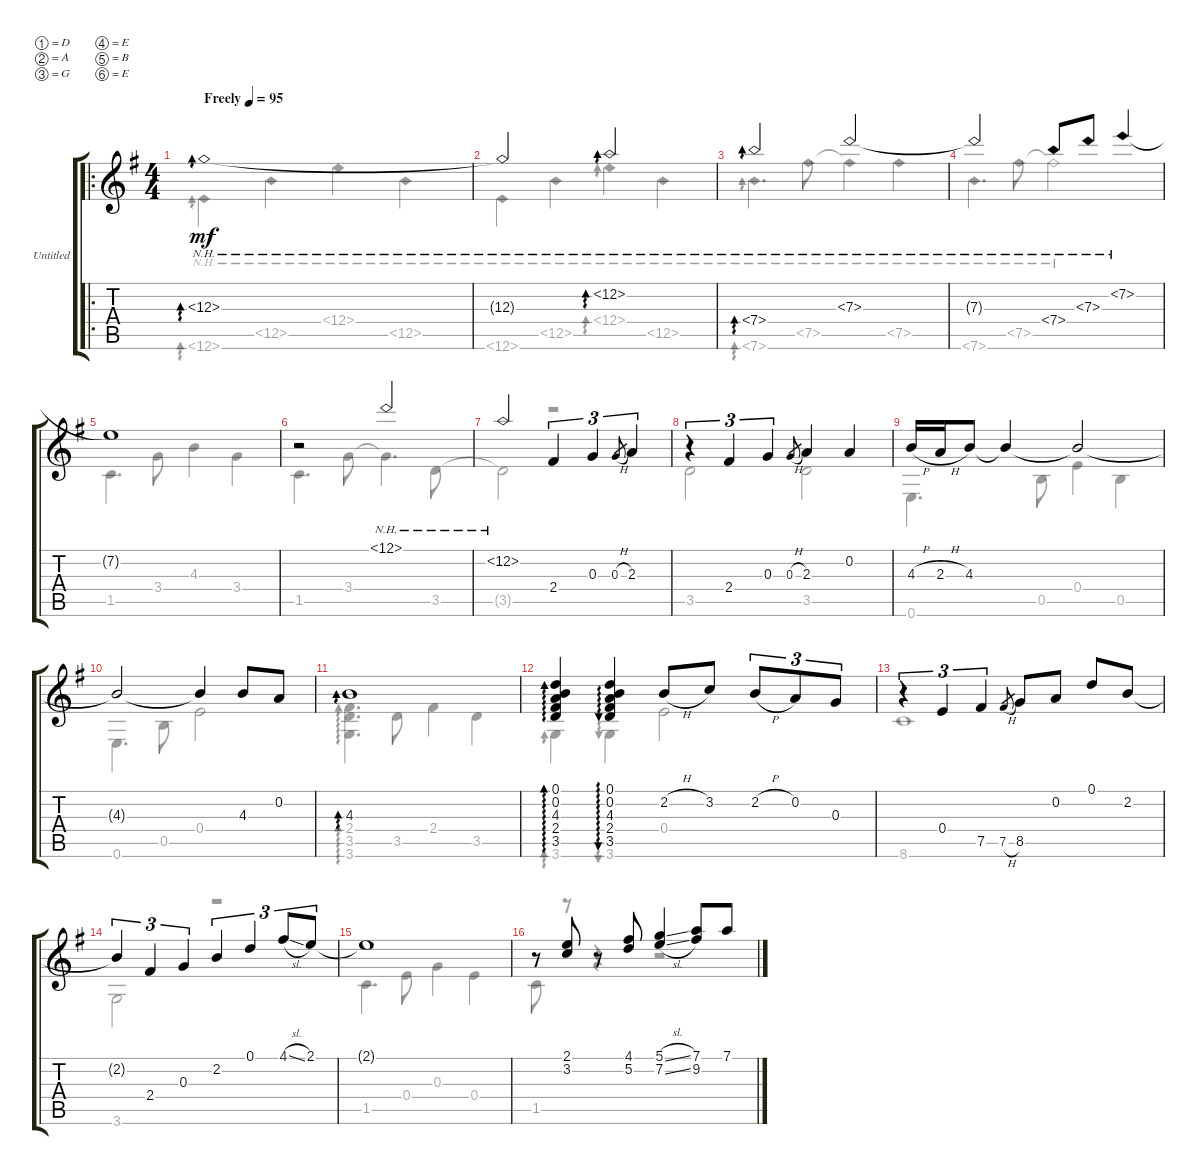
\bracketExtendMode groupsimilarinstruments
\firstSystemTrackNameOrientation horizontal
\otherSystemsTrackNameOrientation horizontal
\track ("Untitled" "Untitled") {instrument acousticguitarsteel}
\staff {score tabs}
\tuning (D4 A3 G3 E3 B2 E2)
\voice
\ro
\ts (4 4)
\tempo (95 "Freely")
\clef g2
\ks g
12.3{nh}.1{ad 0 dy mf instrument acousticguitarsteel} |
12.3{nh t}.2 12.2{nh}.2{ad 0} |
7.4{nh}.2{ad 0} 7.3{nh}.2 |
7.3{nh t}.2 7.4{nh}.8 7.3{nh}.8 7.2{nh}.4 |
7.2{t}.1 |
r.2 12.1{nh}.2 |
12.2{nh}.2 2.4.4{tu (3 2)} 0.3.4{tu (3 2)} 0.3{h}.8{gr} 2.3.4{tu (3 2)} |
r.4{tu (3 2)} 2.4.4{tu (3 2)} 0.3.4{tu (3 2)} 0.3{h}.8{gr} 2.3.4 0.2.4 |
4.3{h}.16 2.3{h}.16 4.3.8 4.3{t}.4 4.3{t}.2 |
4.3{t}.2 4.3{t}.4 4.3.8 0.2.8 |
4.3.1{ad 0} |
(0.1 4.3 0.2 2.4 3.5).4{ad 0} (0.1 4.3 0.2 2.4 3.5).4{au 0} 2.2{h}.8 3.2.8 2.2{h}.8{tu (3 2)} 0.2.8{tu (3 2)} 0.3.8{tu (3 2)} |
r.4{tu (3 2)} 0.4.4{tu (3 2)} 7.5.4{tu (3 2)} 7.5{h}.8{gr} 8.5.8 0.2.8 0.1.8 2.2.8 |
2.2{t}.4{tu (3 2)} 2.4.4{tu (3 2)} 0.3.4{tu (3 2)} 2.2.4{tu (3 2)} 0.1.4{tu (3 2)} 4.1{sl}.8{tu (3 2)} 2.1.8{tu (3 2)} |
2.1{t}.1 |
r.8 (2.1 3.2).8 r.8 (4.1 5.2).8 (5.1{sl} 7.2{sl}).4 (7.1 9.2).8 7.1.8
\voice
\clef g2
\ottava regular
\simile none
\ks g
12.6{nh}.4{ad 0 dy mf} 12.5{nh}.4 12.4{nh}.4 12.5{nh}.4 |
12.6{nh}.4 12.5{nh}.4 12.4{nh}.4{ad 0} 12.5{nh}.4 |
7.6{nh}.4{d ad 0} 7.5{nh}.8 7.5{nh t}.4 7.5{nh}.4 |
7.6{nh}.4{d} 7.5{nh}.8 7.5{nh t}.2 |
1.5.4{d} 3.4.8 4.3.4 3.4.4 |
1.5.4{d} 3.4.8 3.4{t}.4{d} 3.5.8 |
3.5{t}.2 r.2 |
3.5.2 3.5.2 |
0.6.4{d} 0.5.8 0.4.4 0.5.4 |
0.6.4{d} 0.5.8 0.4.2 |
(2.4 3.5 3.6).4{d ad 0} 3.5.8 2.4.4 3.5.4 |
3.6.4{ad 0} 3.6.4{au 0} 0.4.2 |
8.6.1 |
3.6.2 r.2 |
1.5.4{d} 0.4.8 0.3.4 0.4.4 |
1.5.8 r.8 r.4 r.2
